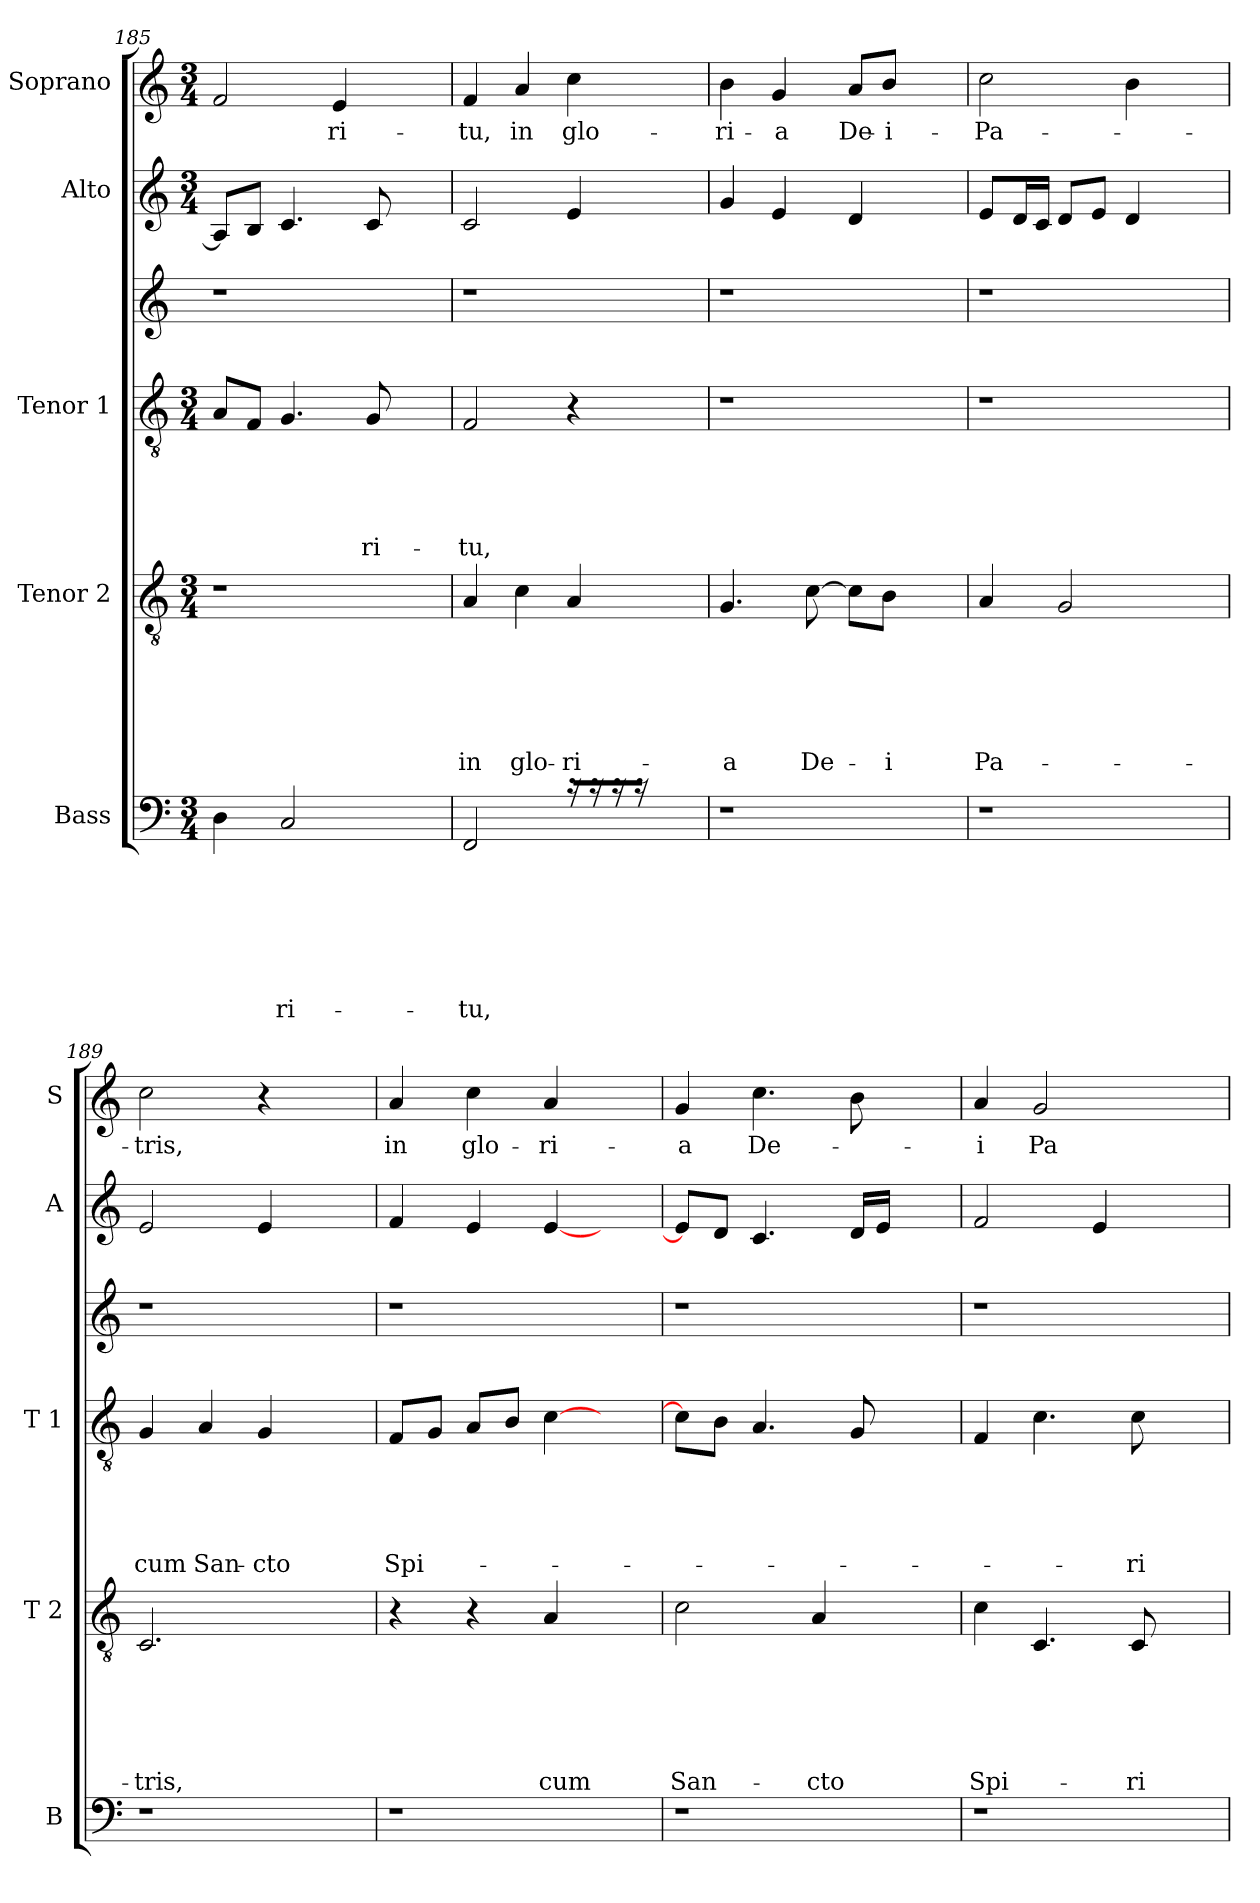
**kern	**text	**text	**text	**text	**text	**text	**text	**kern	**text	**text	**text	**text	**text	**text	**kern	**text	**text	**text	**text	**text	**kern	**kern	**kern	**text
*part6	*part6	*part6	*part6	*part6	*part6	*part6	*part6	*part5	*part5	*part5	*part5	*part5	*part5	*part5	*part4	*part4	*part4	*part4	*part4	*part4	*part3	*part2	*part1	*part1
*staff6	*staff6	*staff6	*staff6	*staff6	*staff6	*staff6	*staff6	*staff5	*staff5	*staff5	*staff5	*staff5	*staff5	*staff5	*staff4	*staff4	*staff4	*staff4	*staff4	*staff4	*staff3	*staff2	*staff1	*staff1
*I"Bass	*	*	*	*	*	*	*	*I"Tenor 2	*	*	*	*	*	*	*I"Tenor 1	*	*	*	*	*	*	*I"Alto	*I"Soprano	*
*I'B	*	*	*	*	*	*	*	*I'T 2	*	*	*	*	*	*	*I'T 1	*	*	*	*	*	*	*I'A	*I'S	*
*clefF4	*	*	*	*	*	*	*	*clefGv2	*	*	*	*	*	*	*clefGv2	*	*	*	*	*	*clefG2	*clefG2	*clefG2	*
*k[]	*	*	*	*	*	*	*	*k[]	*	*	*	*	*	*	*k[]	*	*	*	*	*	*k[]	*k[]	*k[]	*
*C:	*	*	*	*	*	*	*	*C:	*	*	*	*	*	*	*C:	*	*	*	*	*	*C:	*C:	*C:	*
*M3/4	*	*	*	*	*	*	*	*M3/4	*	*	*	*	*	*	*M3/4	*	*	*	*	*	*	*M3/4	*M3/4	*
=185	=185	=185	=185	=185	=185	=185	=185	=185	=185	=185	=185	=185	=185	=185	=185	=185	=185	=185	=185	=185	=185	=185	=185	=185
!	!	!	!	!	!	!	!	!LO:N:vis=1	!	!	!	!	!	!	!	!	!	!	!	!	!	!	!	!
4D\	.	.	.	.	.	.	.	2.r	.	.	.	.	.	.	8A/L	.	.	.	.	.	1r	8A/L]	2f/	.
.	.	.	.	.	.	.	.	.	.	.	.	.	.	.	8F/J	.	.	.	.	.	.	8B/J	.	.
!	!	!	!	!	!	!	!LO:LY:b	!	!	!	!	!	!	!	!	!	!	!	!	!	!	!	!	!
2C/	.	.	.	.	.	.	-ri-	.	.	.	.	.	.	.	4.G/	.	.	.	.	.	.	4.c/	.	.
!	!	!	!	!	!	!	!	!	!	!	!	!	!	!	!	!	!	!	!	!	!	!	!	!LO:LY:b
.	.	.	.	.	.	.	.	.	.	.	.	.	.	.	.	.	.	.	.	.	.	.	4e/	-ri-
!	!	!	!	!	!	!	!	!	!	!	!	!	!	!	!	!	!	!	!	!LO:LY:b	!	!	!	!
.	.	.	.	.	.	.	.	.	.	.	.	.	.	.	8G/	.	.	.	.	-ri-	.	8c/	.	.
4ryy	.	.	.	.	.	.	.	4ryy	.	.	.	.	.	.	4ryy	.	.	.	.	.	.	4ryy	4ryy	.
=186	=186	=186	=186	=186	=186	=186	=186	=186	=186	=186	=186	=186	=186	=186	=186	=186	=186	=186	=186	=186	=186	=186	=186	=186
!	!	!	!	!	!	!	!LO:LY:b	!	!	!	!	!	!	!LO:LY:b	!	!	!	!	!	!LO:LY:b	!	!	!	!LO:LY:b
2FF/	.	.	.	.	.	.	-tu,	4A/	.	.	.	.	.	in	2F/	.	.	.	.	-tu,	1r	2c/	4f/	-tu,
!	!	!	!	!	!	!	!	!	!	!	!	!	!	!LO:LY:b	!	!	!	!	!	!	!	!	!	!LO:LY:b
.	.	.	.	.	.	.	.	4c\	.	.	.	.	.	glo-	.	.	.	.	.	.	.	.	4a/	in
!	!	!	!	!	!	!	!	!	!	!	!	!	!	!LO:LY:b	!	!	!	!	!	!	!	!	!	!LO:LY:b
*tremolo	*	*	*	*	*	*	*	*	*	*	*	*	*	*	*	*	*	*	*	*	*	*	*	*
16rLL	.	.	.	.	.	.	.	4A/	.	.	.	.	.	-ri-	4r	.	.	.	.	.	.	4e/	4cc\	glo-
16r	.	.	.	.	.	.	.	.	.	.	.	.	.	.	.	.	.	.	.	.	.	.	.	.
16r	.	.	.	.	.	.	.	.	.	.	.	.	.	.	.	.	.	.	.	.	.	.	.	.
16rJJ	.	.	.	.	.	.	.	.	.	.	.	.	.	.	.	.	.	.	.	.	.	.	.	.
*Xtremolo	*	*	*	*	*	*	*	*	*	*	*	*	*	*	*	*	*	*	*	*	*	*	*	*
4ryy	.	.	.	.	.	.	.	4ryy	.	.	.	.	.	.	4ryy	.	.	.	.	.	.	4ryy	4ryy	.
!!LO:LB:g=z
=187	=187	=187	=187	=187	=187	=187	=187	=187	=187	=187	=187	=187	=187	=187	=187	=187	=187	=187	=187	=187	=187	=187	=187	=187
!LO:N:vis=1	!	!	!	!	!	!	!	!	!	!	!	!	!	!LO:LY:b	!LO:N:vis=1	!	!	!	!	!	!	!	!	!LO:LY:b
2.r	.	.	.	.	.	.	.	4.G/	.	.	.	.	.	-a	2.r	.	.	.	.	.	1r	4g/	4b\	-ri-
!	!	!	!	!	!	!	!	!	!	!	!	!	!	!	!	!	!	!	!	!	!	!	!	!LO:LY:b
.	.	.	.	.	.	.	.	.	.	.	.	.	.	.	.	.	.	.	.	.	.	4e/	4g/	-a
!	!	!	!	!	!	!	!	!	!	!	!	!	!	!LO:LY:b	!	!	!	!	!	!	!	!	!	!
.	.	.	.	.	.	.	.	[>8c\	.	.	.	.	.	De-	.	.	.	.	.	.	.	.	.	.
!	!	!	!	!	!	!	!	!	!	!	!	!	!	!	!	!	!	!	!	!	!	!	!	!LO:LY:b
.	.	.	.	.	.	.	.	8c\L]	.	.	.	.	.	.	.	.	.	.	.	.	.	4d/	8a/L	De-
!	!	!	!	!	!	!	!	!	!	!	!	!	!	!LO:LY:b	!	!	!	!	!	!	!	!	!	!LO:LY:b
.	.	.	.	.	.	.	.	8B\J	.	.	.	.	.	-i	.	.	.	.	.	.	.	.	8b/J	-i-
4ryy	.	.	.	.	.	.	.	4ryy	.	.	.	.	.	.	4ryy	.	.	.	.	.	.	4ryy	4ryy	.
=188	=188	=188	=188	=188	=188	=188	=188	=188	=188	=188	=188	=188	=188	=188	=188	=188	=188	=188	=188	=188	=188	=188	=188	=188
!LO:N:vis=1	!	!	!	!	!	!	!	!	!	!	!	!	!	!LO:LY:b	!LO:N:vis=1	!	!	!	!	!	!	!	!	!LO:LY:b
2.r	.	.	.	.	.	.	.	4A/	.	.	.	.	.	Pa-	2.r	.	.	.	.	.	1r	8e/L	2cc\	-Pa-
.	.	.	.	.	.	.	.	.	.	.	.	.	.	.	.	.	.	.	.	.	.	16d/L	.	.
.	.	.	.	.	.	.	.	.	.	.	.	.	.	.	.	.	.	.	.	.	.	16c/JJ	.	.
.	.	.	.	.	.	.	.	2G/	.	.	.	.	.	.	.	.	.	.	.	.	.	8d/L	.	.
.	.	.	.	.	.	.	.	.	.	.	.	.	.	.	.	.	.	.	.	.	.	8e/J	.	.
.	.	.	.	.	.	.	.	.	.	.	.	.	.	.	.	.	.	.	.	.	.	4d/	4b\	.
4ryy	.	.	.	.	.	.	.	4ryy	.	.	.	.	.	.	4ryy	.	.	.	.	.	.	4ryy	4ryy	.
=189	=189	=189	=189	=189	=189	=189	=189	=189	=189	=189	=189	=189	=189	=189	=189	=189	=189	=189	=189	=189	=189	=189	=189	=189
!LO:N:vis=1	!	!	!	!	!	!	!	!	!	!	!	!	!	!LO:LY:b	!	!	!	!	!	!LO:LY:b	!	!	!	!LO:LY:b
2.r	.	.	.	.	.	.	.	2.C/	.	.	.	.	.	-tris,	4G/	.	.	.	.	cum	1r	2e/	2cc\	-tris,
!	!	!	!	!	!	!	!	!	!	!	!	!	!	!	!	!	!	!	!	!LO:LY:b	!	!	!	!
.	.	.	.	.	.	.	.	.	.	.	.	.	.	.	4A/	.	.	.	.	San-	.	.	.	.
!	!	!	!	!	!	!	!	!	!	!	!	!	!	!	!	!	!	!	!	!LO:LY:b	!	!	!	!
.	.	.	.	.	.	.	.	.	.	.	.	.	.	.	4G/	.	.	.	.	-cto	.	4e/	4r	.
4ryy	.	.	.	.	.	.	.	4ryy	.	.	.	.	.	.	4ryy	.	.	.	.	.	.	4ryy	4ryy	.
=190	=190	=190	=190	=190	=190	=190	=190	=190	=190	=190	=190	=190	=190	=190	=190	=190	=190	=190	=190	=190	=190	=190	=190	=190
!LO:N:vis=1	!	!	!	!	!	!	!	!	!	!	!	!	!	!	!	!	!	!	!	!LO:LY:b	!	!	!	!LO:LY:b
2.r	.	.	.	.	.	.	.	4r	.	.	.	.	.	.	8F/L	.	.	.	.	Spi-	1r	4f/	4a/	in
.	.	.	.	.	.	.	.	.	.	.	.	.	.	.	8G/J	.	.	.	.	.	.	.	.	.
!	!	!	!	!	!	!	!	!	!	!	!	!	!	!	!	!	!	!	!	!	!	!	!	!LO:LY:b
.	.	.	.	.	.	.	.	4r	.	.	.	.	.	.	8A/L	.	.	.	.	.	.	4e/	4cc\	glo-
.	.	.	.	.	.	.	.	.	.	.	.	.	.	.	8B/J	.	.	.	.	.	.	.	.	.
!	!	!	!	!	!	!	!	!	!	!	!	!	!	!LO:LY:b	!	!	!	!	!	!	!	!	!	!LO:LY:b
.	.	.	.	.	.	.	.	4A/	.	.	.	.	.	cum	[>4c\	.	.	.	.	.	.	[<4e/	4a/	-ri-
4ryy	.	.	.	.	.	.	.	4ryy	.	.	.	.	.	.	4ryy	.	.	.	.	.	.	4ryy	4ryy	.
=191	=191	=191	=191	=191	=191	=191	=191	=191	=191	=191	=191	=191	=191	=191	=191	=191	=191	=191	=191	=191	=191	=191	=191	=191
!LO:N:vis=1	!	!	!	!	!	!	!	!	!	!	!	!	!	!LO:LY:b	!	!	!	!	!	!	!	!	!	!LO:LY:b
2.r	.	.	.	.	.	.	.	2c\	.	.	.	.	.	San-	8c\L]	.	.	.	.	.	1r	8e/L]	4g/	-a
.	.	.	.	.	.	.	.	.	.	.	.	.	.	.	8B\J	.	.	.	.	.	.	8d/J	.	.
!	!	!	!	!	!	!	!	!	!	!	!	!	!	!	!	!	!	!	!	!	!	!	!	!LO:LY:b
.	.	.	.	.	.	.	.	.	.	.	.	.	.	.	4.A/	.	.	.	.	.	.	4.c/	4.cc\	De-
!	!	!	!	!	!	!	!	!	!	!	!	!	!	!LO:LY:b	!	!	!	!	!	!	!	!	!	!
.	.	.	.	.	.	.	.	4A/	.	.	.	.	.	-cto	.	.	.	.	.	.	.	.	.	.
.	.	.	.	.	.	.	.	.	.	.	.	.	.	.	8G/	.	.	.	.	.	.	16d/LL	8b\	.
.	.	.	.	.	.	.	.	.	.	.	.	.	.	.	.	.	.	.	.	.	.	16e/JJ	.	.
4ryy	.	.	.	.	.	.	.	4ryy	.	.	.	.	.	.	4ryy	.	.	.	.	.	.	4ryy	4ryy	.
=192	=192	=192	=192	=192	=192	=192	=192	=192	=192	=192	=192	=192	=192	=192	=192	=192	=192	=192	=192	=192	=192	=192	=192	=192
!LO:N:vis=1	!	!	!	!	!	!	!	!	!	!	!	!	!	!LO:LY:b	!	!	!	!	!	!	!	!	!	!LO:LY:b
2.r	.	.	.	.	.	.	.	4c\	.	.	.	.	.	Spi-	4F/	.	.	.	.	.	1r	2f/	4a/	-i
!	!	!	!	!	!	!	!	!	!	!	!	!	!	!	!	!	!	!	!	!	!	!	!	!LO:LY:b
.	.	.	.	.	.	.	.	4.C/	.	.	.	.	.	.	4.c\	.	.	.	.	.	.	.	2g/	Pa-
.	.	.	.	.	.	.	.	.	.	.	.	.	.	.	.	.	.	.	.	.	.	4e/	.	.
!	!	!	!	!	!	!	!	!	!	!	!	!	!	!LO:LY:b	!	!	!	!	!	!LO:LY:b	!	!	!	!
.	.	.	.	.	.	.	.	8C/	.	.	.	.	.	-ri-	8c\	.	.	.	.	-ri-	.	.	.	.
4ryy	.	.	.	.	.	.	.	4ryy	.	.	.	.	.	.	4ryy	.	.	.	.	.	.	4ryy	4ryy	.
=	=	=	=	=	=	=	=	=	=	=	=	=	=	=	=	=	=	=	=	=	=	=	=	=
*-	*-	*-	*-	*-	*-	*-	*-	*-	*-	*-	*-	*-	*-	*-	*-	*-	*-	*-	*-	*-	*-	*-	*-	*-
